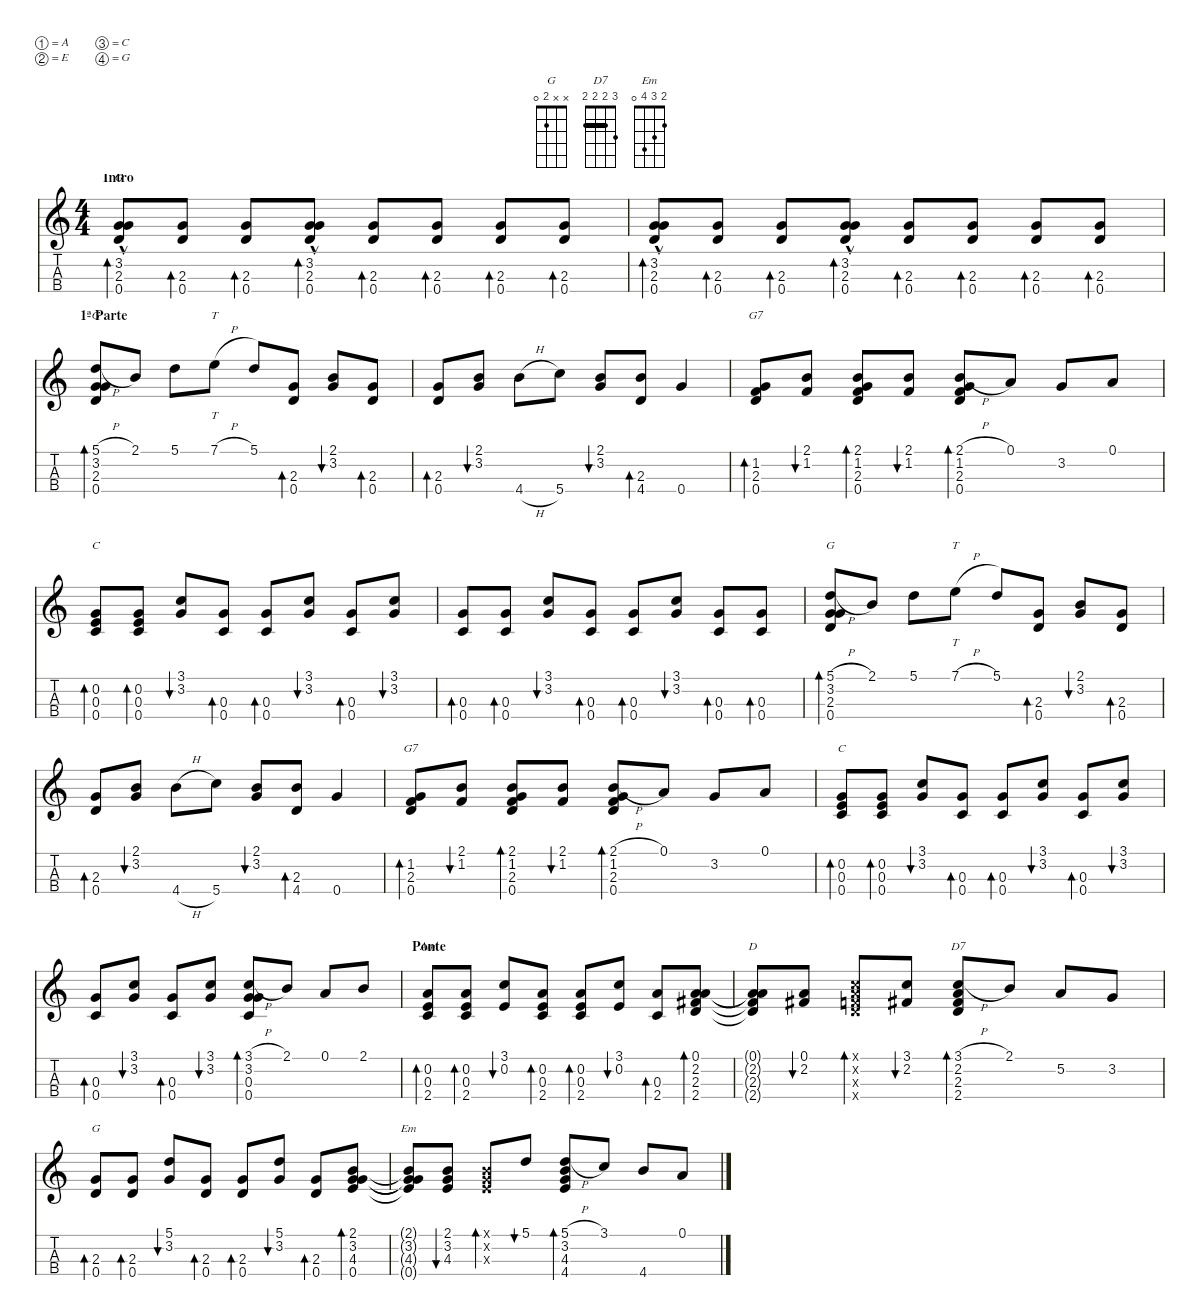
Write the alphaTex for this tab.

\defaultSystemsLayout 4
\hideDynamics
\bracketExtendMode nobrackets
\otherSystemsTrackNameOrientation horizontal
\defaultBarNumberDisplay Hide
\track ("Ukulele" " ") {defaultSystemsLayout 4 instrument acousticguitarnylon}
\staff {score tabs}
\tuning (A4 E4 C4 G4)
\displaytranspose 0
\chord ("G" x 3 2 0) {showdiagram false showfingering false}
\chord ("G" 5 3 2 0) {showdiagram false showfingering false}
\chord ("G7" x 1 2 0) {showdiagram false showfingering false}
\chord ("C" x 0 0 0) {showdiagram false showfingering false}
\chord ("Am" x 0 0 2) {showdiagram false showfingering false}
\chord ("D" 0 2 2 2) {showdiagram false showfingering false}
\chord ("D7" 3 2 2 2) {showfingering false barre (2 2)}
\chord ("G" x x 2 0) {showfingering false}
\chord ("Em" 2 3 4 0) {showfingering false}
\ts (4 4)
\section ("" "Intro")
\tempo (100 hide)
\clef g2
\ks c
(0.4{hac} 3.2{hac} 2.3{hac}).8{bd 39 ch "G" dy mf instrument acousticguitarnylon beam Up} (0.4 2.3).8{bd 39 beam Up} (0.4 2.3).8{bd 39 beam Up} (0.4{hac} 3.2{hac} 2.3{hac}).8{bd 39 beam Up} (0.4 2.3).8{bd 39 beam Up} (0.4 2.3).8{bd 39 beam Up} (0.4 2.3).8{bd 39 beam Up} (0.4 2.3).8{bd 39 beam Up} |
(0.4{hac} 3.2{hac} 2.3{hac}).8{bd 39 beam Up} (0.4 2.3).8{bd 39 beam Up} (0.4 2.3).8{bd 39 beam Up} (0.4{hac} 3.2{hac} 2.3{hac}).8{bd 39 beam Up} (0.4 2.3).8{bd 39 beam Up} (0.4 2.3).8{bd 39 beam Up} (0.4 2.3).8{bd 39 beam Up} (0.4 2.3).8{bd 39 beam Up} |
\section ("" "1ª Parte")
(2.3 0.4 3.2 5.1{h}).8{bd 32 ch "G" beam Up} 2.1.8{beam Up} 5.1.8{beam Down} 7.1{h}.8{tt beam Down} 5.1.8{beam Up} (0.4 2.3).8{bd 31 beam Up} (2.1 3.2).8{bu 30 beam Up} (0.4 2.3).8{bd 30 beam Up} |
(0.4 2.3).8{bd 30 beam Up} (2.1 3.2).8{bu 30 beam Up} 4.4{h}.8{beam Down} 5.4.8{beam Down} (2.1 3.2).8{bu 30 beam Up} (4.4 2.3).8{bd 44 beam Up} 0.4.4{beam Up} |
(2.3 0.4 1.2).8{bd 43 ch "G7" beam Up} (1.2 2.1).8{bu 42 beam Up} (0.4 1.2 2.3 2.1).8{bd 41 beam Up} (2.1 1.2).8{bu 40 beam Up} (0.4 1.2 2.3 2.1{h}).8{bd 39 beam Up} 0.1.8{beam Up} 3.2.8{beam Up} 0.1.8{beam Up} |
(0.3 0.2 0.4).8{bd 38 ch "C" beam Up} (0.3 0.2 0.4).8{bd 38 beam Up} (3.1 3.2).8{bu 35 beam Up} (0.3 0.4).8{bd 37 beam Up} (0.4 0.3).8{bd 37 beam Up} (3.1 3.2).8{bu 34 beam Up} (0.3 0.4).8{bd 36 beam Up} (3.1 3.2).8{bu 33 beam Up} |
(0.3 0.4).8{bd 38 beam Up} (0.3 0.4).8{bd 38 beam Up} (3.1 3.2).8{bu 35 beam Up} (0.3 0.4).8{bd 37 beam Up} (0.4 0.3).8{bd 37 beam Up} (3.1 3.2).8{bu 34 beam Up} (0.3 0.4).8{bd 36 beam Up} (0.3 0.4).8{bd 36 beam Up} |
(2.3 0.4 3.2 5.1{h}).8{bd 32 ch "G" beam Up} 2.1.8{beam Up} 5.1.8{beam Down} 7.1{h}.8{tt beam Down} 5.1.8{beam Up} (0.4 2.3).8{bd 31 beam Up} (2.1 3.2).8{bu 30 beam Up} (0.4 2.3).8{bd 30 beam Up} |
(0.4 2.3).8{bd 30 beam Up} (2.1 3.2).8{bu 30 beam Up} 4.4{h}.8{beam Down} 5.4.8{beam Down} (2.1 3.2).8{bu 30 beam Up} (4.4 2.3).8{bd 44 beam Up} 0.4.4{beam Up} |
(2.3 0.4 1.2).8{bd 43 ch "G7" beam Up} (1.2 2.1).8{bu 42 beam Up} (0.4 1.2 2.3 2.1).8{bd 41 beam Up} (2.1 1.2).8{bu 40 beam Up} (0.4 1.2 2.3 2.1{h}).8{bd 39 beam Up} 0.1.8{beam Up} 3.2.8{beam Up} 0.1.8{beam Up} |
(0.3 0.2 0.4).8{bd 38 ch "C" beam Up} (0.3 0.2 0.4).8{bd 38 beam Up} (3.1 3.2).8{bu 35 beam Up} (0.3 0.4).8{bd 37 beam Up} (0.4 0.3).8{bd 37 beam Up} (3.1 3.2).8{bu 34 beam Up} (0.3 0.4).8{bd 36 beam Up} (3.1 3.2).8{bu 33 beam Up} |
(0.3 0.4).8{bd 38 beam Up} (3.1 3.2).8{bu 35 beam Up} (0.3 0.4).8{bd 38 beam Up} (3.1 3.2).8{bu 35 beam Up} (0.3 0.4 3.2 3.1{h}).8{bd 38 beam Up} 2.1.8{beam Up} 0.1.8{beam Up} 2.1.8{beam Up} |
\section ("" "Ponte")
(2.4 0.3 0.2).8{bd 38 ch "Am" beam Up} (0.2 2.4 0.3).8{bd 38 beam Up} (0.2 3.1).8{bu 36 beam Up} (2.4 0.3 0.2).8{bd 37 beam Up} (0.2 2.4 0.3).8{bd 37 beam Up} (0.2 3.1).8{bu 35 beam Up} (2.4 0.3).8{bd 37 beam Up} (2.3 2.2{acc #} 2.4 0.1).8{bd 34 beam Up} |
(2.4{t} 2.3{t} 2.2{t acc #} 0.1{t}).8{ch "D" beam Up} (0.1 2.2{acc #}).8{bu 32 beam Up} (2.3{x} 1.2{x} 3.1{x} 2.4{x}).8{bd 33 beam Up} (3.1 2.2{acc #}).8{bu 31 beam Up} (3.1{h} 2.2{acc #} 2.4 2.3).8{bd 30 ch "D7" beam Up} 2.1.8{beam Up} 5.2.8{beam Up} 3.2.8{beam Up} |
(0.4 2.3).8{bd 30 ch "G" beam Up} (0.4 2.3).8{bd 30 beam Up} (3.2 5.1).8{bu 30 beam Up} (0.4 2.3).8{bd 30 beam Up} (0.4 2.3).8{bd 30 beam Up} (3.2 5.1).8{bu 30 beam Up} (0.4 2.3).8{bd 30 beam Up} (0.4 3.2 4.3 2.1).8{bd 30 beam Up} |
(2.1{t} 3.2{t} 4.3{t} 0.4{t}).8{ch "Em" beam Up} (2.1 3.2 4.3).8{bu 30 beam Up} (2.1{x} 3.2{x} 4.3{x}).8{bd 30 beam Up} 5.1.8{bu 30 beam Up} (4.3 3.2 4.4 5.1{h}).8{bd 30 beam Up} 3.1.8{beam Up} 4.4.8{beam Up} 0.1.8{beam Up}
